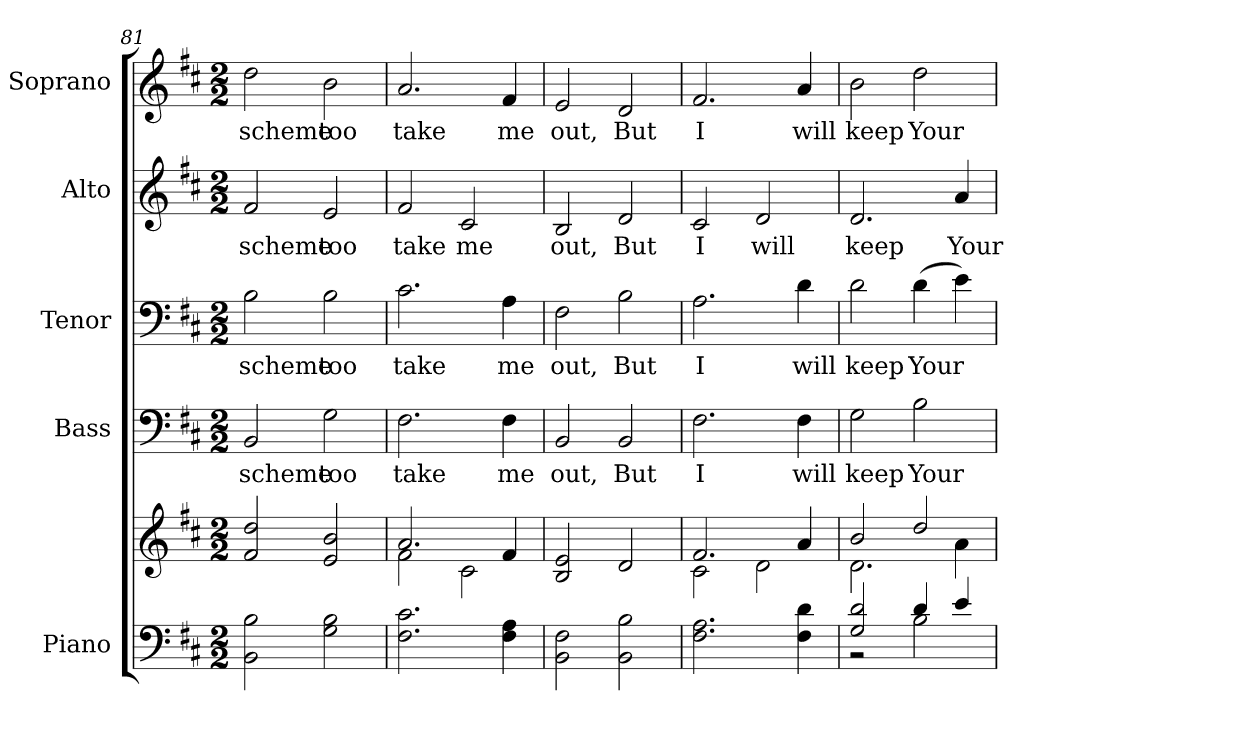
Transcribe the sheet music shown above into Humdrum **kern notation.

**kern	**kern	**kern	**text	**kern	**text	**kern	**text	**kern	**text
*part5	*part5	*part4	*part4	*part3	*part3	*part2	*part2	*part1	*part1
*staff6	*staff5	*staff4	*staff4	*staff3	*staff3	*staff2	*staff2	*staff1	*staff1
*I"Piano	*	*I"Bass	*	*I"Tenor	*	*I"Alto	*	*I"Soprano	*
*I'Pno.	*	*I'B.	*	*I'T.	*	*I'A.	*	*I'S.	*
*clefF4	*clefG2	*clefF4	*	*clefF4	*	*clefG2	*	*clefG2	*
*k[f#c#]	*k[f#c#]	*k[f#c#]	*	*k[f#c#]	*	*k[f#c#]	*	*k[f#c#]	*
*D:	*D:	*D:	*	*D:	*	*D:	*	*D:	*
*M2/2	*M2/2	*M2/2	*	*M2/2	*	*M2/2	*	*M2/2	*
=81	=81	=81	=81	=81	=81	=81	=81	=81	=81
!	!	!	!LO:LY:b:color=#000000	!	!	!	!	!	!
!	!	!	!	!	!LO:LY:b:color=#000000	!	!	!	!
!	!	!	!	!	!	!	!LO:LY:b:color=#000000	!	!
!	!	!	!	!	!	!	!	!	!LO:LY:b:color=#000000
2BBi\ 2Bi	2f#i/ 2ddi	2BBi/	scheme	2Bi\	scheme	2f#i/	scheme	2ddi\	scheme
!	!	!	!LO:LY:b:color=#000000	!	!	!	!	!	!
!	!	!	!	!	!LO:LY:b:color=#000000	!	!	!	!
!	!	!	!	!	!	!	!LO:LY:b:color=#000000	!	!
!	!	!	!	!	!	!	!	!	!LO:LY:b:color=#000000
2Gi\ 2Bi	2ei/ 2bi	2Gi\	too	2Bi\	too	2ei/	too	2bi\	too
=82	=82	=82	=82	=82	=82	=82	=82	=82	=82
*	*^	*	*	*	*	*	*	*	*
!	!	!	!	!LO:LY:b:color=#000000	!	!	!	!	!	!
!	!	!	!	!	!	!LO:LY:b:color=#000000	!	!	!	!
!	!	!	!	!	!	!	!	!LO:LY:b:color=#000000	!	!
!	!	!	!	!	!	!	!	!	!	!LO:LY:b:color=#000000
2.F#i\ 2.c#i	2.ai/	2f#i\	2.F#i\	take	2.c#i\	take	2f#i/	take	2.ai/	take
!	!	!	!	!	!	!	!	!LO:LY:b:color=#000000	!	!
.	.	2c#i\	.	.	.	.	2c#i/	me	.	.
!	!	!	!	!LO:LY:b:color=#000000	!	!	!	!	!	!
!	!	!	!	!	!	!LO:LY:b:color=#000000	!	!	!	!
!	!	!	!	!	!	!	!	!	!	!LO:LY:b:color=#000000
4F#i\ 4Ai	4f#i/	.	4F#i\	me	4Ai\	me	.	.	4f#i/	me
*	*v	*v	*	*	*	*	*	*	*	*
=83	=83	=83	=83	=83	=83	=83	=83	=83	=83
!	!	!	!LO:LY:b:color=#000000	!	!	!	!	!	!
!	!	!	!	!	!LO:LY:b:color=#000000	!	!	!	!
!	!	!	!	!	!	!	!LO:LY:b:color=#000000	!	!
!	!	!	!	!	!	!	!	!	!LO:LY:b:color=#000000
2BBi\ 2F#i	2Bi/ 2ei	2BBi/	out,	2F#i\	out,	2Bi/	out,	2ei/	out,
!	!	!	!LO:LY:b:color=#000000	!	!	!	!	!	!
!	!	!	!	!	!LO:LY:b:color=#000000	!	!	!	!
!	!	!	!	!	!	!	!LO:LY:b:color=#000000	!	!
!	!	!	!	!	!	!	!	!	!LO:LY:b:color=#000000
2BBi\ 2Bi	2di/	2BBi/	But	2Bi\	But	2di/	But	2di/	But
!!LO:PB:g=z
=84	=84	=84	=84	=84	=84	=84	=84	=84	=84
*	*^	*	*	*	*	*	*	*	*
!	!	!	!	!LO:LY:b:color=#000000	!	!	!	!	!	!
!	!	!	!	!	!	!LO:LY:b:color=#000000	!	!	!	!
!	!	!	!	!	!	!	!	!LO:LY:b:color=#000000	!	!
!	!	!	!	!	!	!	!	!	!	!LO:LY:b:color=#000000
2.F#i\ 2.Ai	2.f#i/	2c#i\	2.F#i\	I	2.Ai\	I	2c#i/	I	2.f#i/	I
!	!	!	!	!	!	!	!	!LO:LY:b:color=#000000	!	!
.	.	2di\	.	.	.	.	2di/	will	.	.
!	!	!	!	!LO:LY:b:color=#000000	!	!	!	!	!	!
!	!	!	!	!	!	!LO:LY:b:color=#000000	!	!	!	!
!	!	!	!	!	!	!	!	!	!	!LO:LY:b:color=#000000
4F#i\ 4di	4ai/	.	4F#i\	will	4di\	will	.	.	4ai/	will
=85	=85	=85	=85	=85	=85	=85	=85	=85	=85	=85
*^	*	*	*	*	*	*	*	*	*	*
!	!	!	!	!	!LO:LY:b:color=#000000	!	!	!	!	!	!
!	!	!	!	!	!	!	!LO:LY:b:color=#000000	!	!	!	!
!	!	!	!	!	!	!	!	!	!LO:LY:b:color=#000000	!	!
!	!	!	!	!	!	!	!	!	!	!	!LO:LY:b:color=#000000
2Gi/ 2di	2r	2bi/	2.di\	2Gi\	keep	2di\	keep	2.di/	keep	2bi\	keep
!	!	!	!	!	!LO:LY:b:color=#000000	!	!	!	!	!	!
!	!	!	!	!	!	!	!LO:LY:b:color=#000000	!	!	!	!
!	!	!	!	!	!	!	!	!	!	!	!LO:LY:b:color=#000000
4di/	2Bi\	2ddi/	.	2Bi\	Your	(4di\	Your	.	.	2ddi\	Your
!	!	!	!	!	!	!	!	!	!LO:LY:b:color=#000000	!	!
4ei/	.	.	4ai\	.	.	4ei\)	.	4ai/	Your	.	.
*v	*v	*	*	*	*	*	*	*	*	*	*
*	*v	*v	*	*	*	*	*	*	*	*
=	=	=	=	=	=	=	=	=	=
*-	*-	*-	*-	*-	*-	*-	*-	*-	*-
